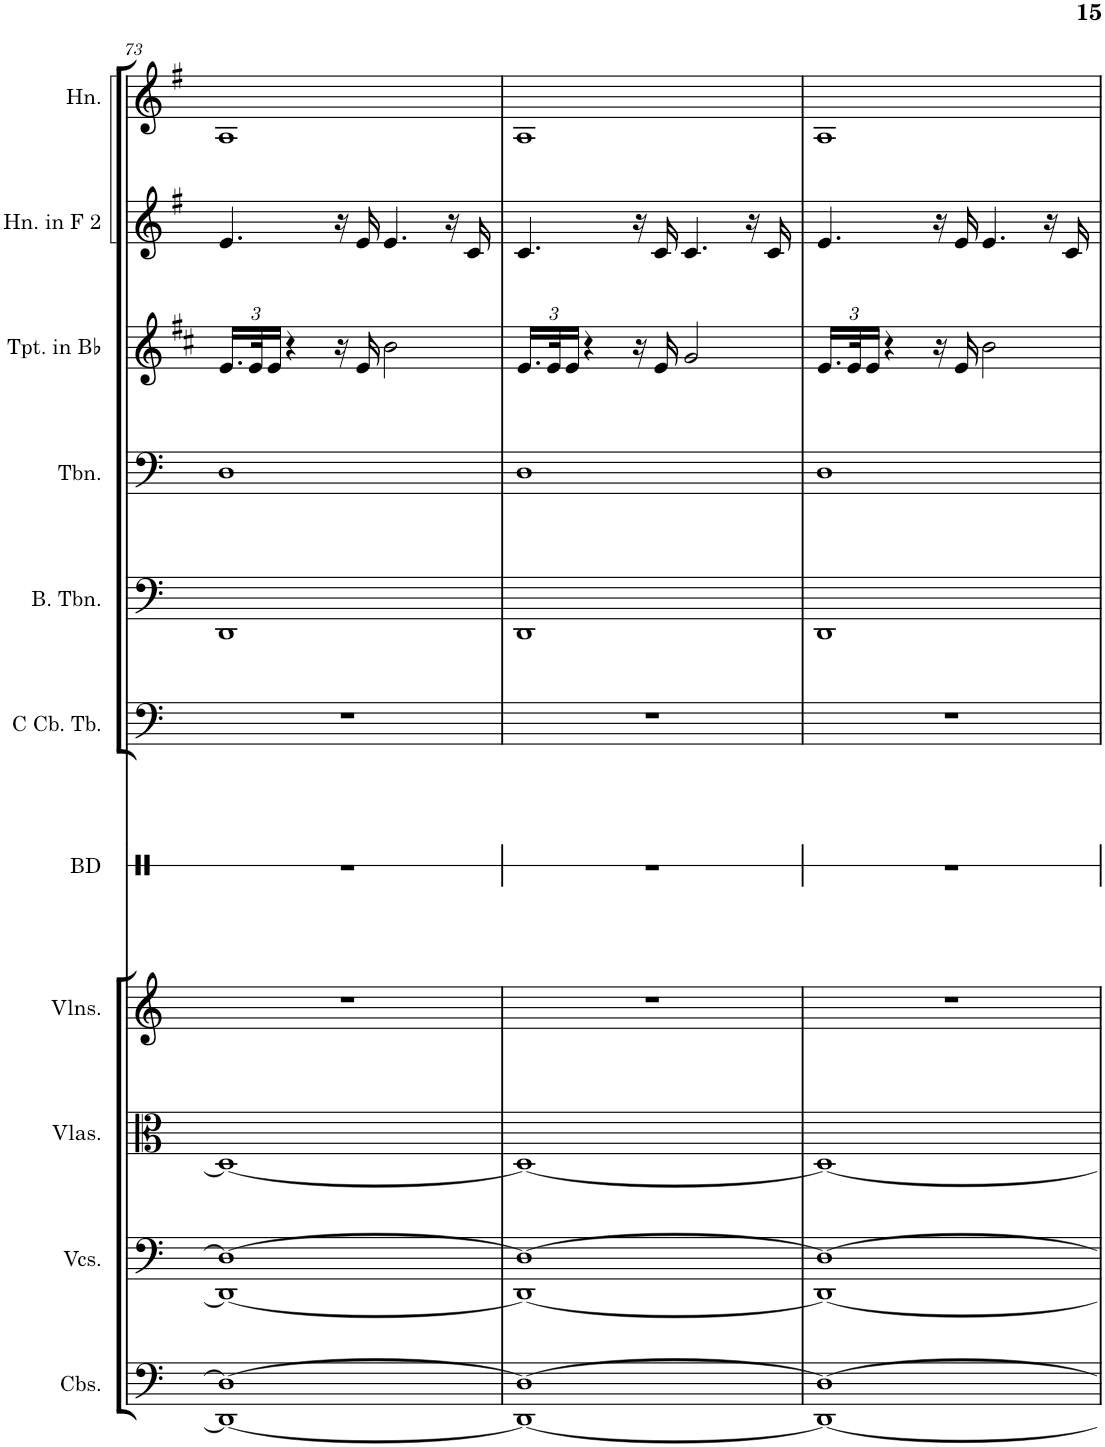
**kern	**kern	**kern	**kern	**kern	**kern	**kern	**kern	**kern	**kern	**kern
*part11	*part10	*part9	*part8	*part7	*part6	*part5	*part4	*part3	*part2	*part1
*staff11	*staff10	*staff9	*staff8	*staff7	*staff6	*staff5	*staff4	*staff3	*staff2	*staff1
*I"Contrabasses	*I"Violoncellos	*I"Violas	*I"Violins	*I"Bass Drum	*I"C Contrabass Tuba	*I"Bass Trombone	*I"Trombone	*I"Trumpet in Bb	*I"Horn in F 2	*I"Horn
*I'Cbs.	*I'Vcs.	*I'Vlas.	*I'Vlns.	*I'BD	*I'C Cb. Tb.	*I'B. Tbn.	*I'Tbn.	*I'Tpt. in Bb	*I'Hn. in F 2	*I'Hn.
!!LO:PB:g=z
*clefF4	*clefF4	*clefC3	*clefG2	*clefX	*clefF4	*clefF4	*clefF4	*clefG2	*clefG2	*clefG2
*Trd7c12	*	*	*	*	*	*	*	*Trd1c2	*Trd4c7	*Trd4c7
*k[]	*k[]	*k[]	*k[]	*k[]	*k[]	*k[]	*k[]	*k[f#c#]	*k[f#]	*k[f#]
*M4/4	*M4/4	*M4/4	*M4/4	*M4/4	*M4/4	*M4/4	*M4/4	*M4/4	*M4/4	*M4/4
*	*	*	*	*	*	*	*	*Xbrackettup	*	*
=73	=73	=73	=73	=73	=73	=73	=73	=73	=73	=73
1DD_ 1D_	1DD_ 1D_	1D_	1r	1r	1r	1DD	1D	24.e/LL	4.e/	1A
.	.	.	.	.	.	.	.	48e/K	.	.
.	.	.	.	.	.	.	.	24e/JJ	.	.
.	.	.	.	.	.	.	.	4r	.	.
.	.	.	.	.	.	.	.	16r	16r	.
.	.	.	.	.	.	.	.	16e/	16e/	.
.	.	.	.	.	.	.	.	2b\	4.e/	.
.	.	.	.	.	.	.	.	.	16r	.
.	.	.	.	.	.	.	.	.	16c/	.
=74	=74	=74	=74	=74	=74	=74	=74	=74	=74	=74
1DD_ 1D_	1DD_ 1D_	1D_	1r	1r	1r	1DD	1D	24.e/LL	4.c/	1A
.	.	.	.	.	.	.	.	48e/K	.	.
.	.	.	.	.	.	.	.	24e/JJ	.	.
.	.	.	.	.	.	.	.	4r	.	.
.	.	.	.	.	.	.	.	16r	16r	.
.	.	.	.	.	.	.	.	16e/	16c/	.
.	.	.	.	.	.	.	.	2g/	4.c/	.
.	.	.	.	.	.	.	.	.	16r	.
.	.	.	.	.	.	.	.	.	16c/	.
=75	=75	=75	=75	=75	=75	=75	=75	=75	=75	=75
1DD_ 1D_	1DD_ 1D_	1D_	1r	1r	1r	1DD	1D	24.e/LL	4.e/	1A
.	.	.	.	.	.	.	.	48e/K	.	.
.	.	.	.	.	.	.	.	24e/JJ	.	.
.	.	.	.	.	.	.	.	4r	.	.
.	.	.	.	.	.	.	.	16r	16r	.
.	.	.	.	.	.	.	.	16e/	16e/	.
.	.	.	.	.	.	.	.	2b\	4.e/	.
.	.	.	.	.	.	.	.	.	16r	.
.	.	.	.	.	.	.	.	.	16c/	.
=	=	=	=	=	=	=	=	=	=	=
*-	*-	*-	*-	*-	*-	*-	*-	*-	*-	*-
